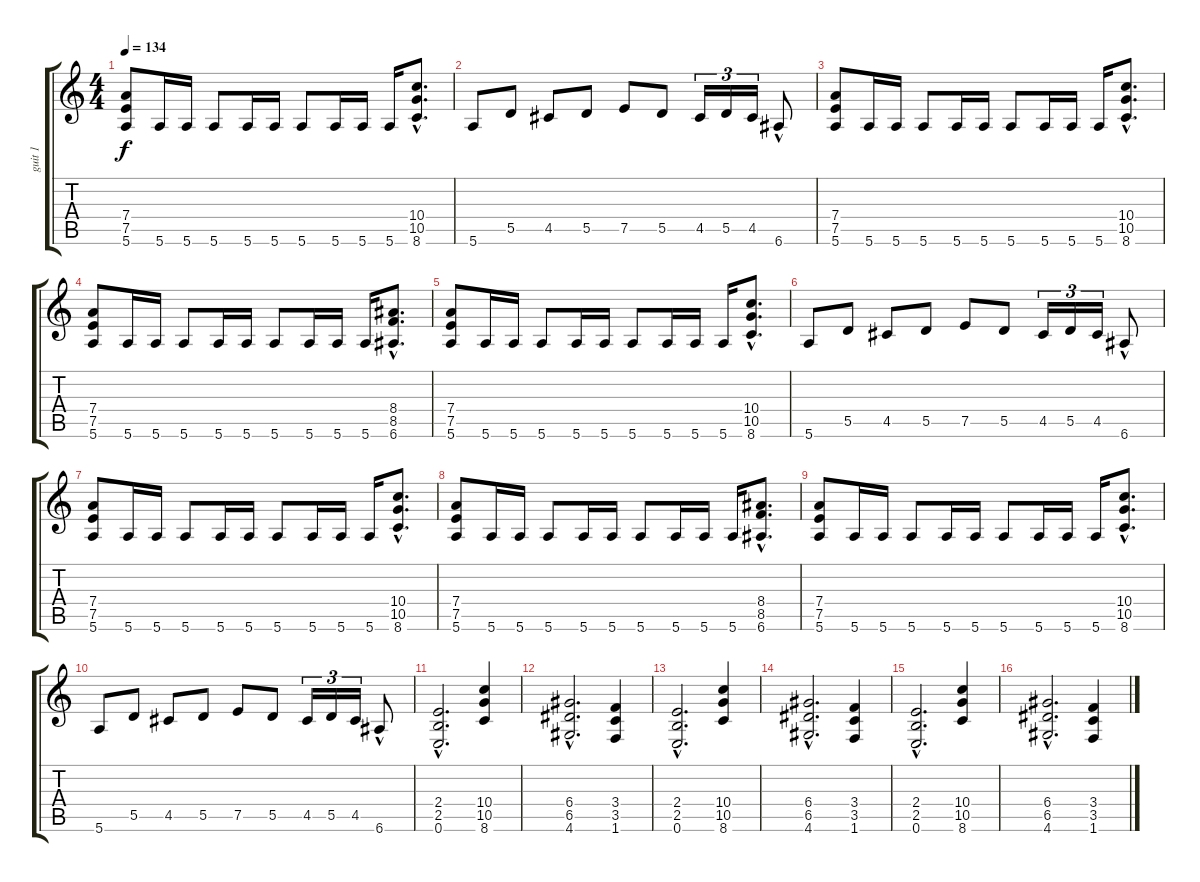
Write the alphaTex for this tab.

\track ("guit 1" "guit 1") {instrument distortionguitar}
\staff {score tabs}
\tuning (E4 B3 G3 D3 A2 E2) {hide}
\ts (4 4)
\tempo 134
\clef g2
\ks c
(7.4 7.5 5.6).8{dy f} 5.6.16 5.6.16 5.6.8 5.6.16 5.6.16 5.6.8 5.6.16 5.6.16 5.6.16 (10.4{hac} 10.5{hac} 8.6{hac}).8{d} |
5.6.8 5.5.8 4.5.8 5.5.8 7.5.8 5.5.8 4.5.16{tu (3 2)} 5.5.16{tu (3 2)} 4.5.16{tu (3 2)} 6.6{hac}.8 |
(7.4 7.5 5.6).8 5.6.16 5.6.16 5.6.8 5.6.16 5.6.16 5.6.8 5.6.16 5.6.16 5.6.16 (10.4{hac} 10.5{hac} 8.6{hac}).8{d} |
(7.4 7.5 5.6).8 5.6.16 5.6.16 5.6.8 5.6.16 5.6.16 5.6.8 5.6.16 5.6.16 5.6.16 (8.4{hac} 8.5{hac} 6.6{hac}).8{d} |
(7.4 7.5 5.6).8 5.6.16 5.6.16 5.6.8 5.6.16 5.6.16 5.6.8 5.6.16 5.6.16 5.6.16 (10.4{hac} 10.5{hac} 8.6{hac}).8{d} |
5.6.8 5.5.8 4.5.8 5.5.8 7.5.8 5.5.8 4.5.16{tu (3 2)} 5.5.16{tu (3 2)} 4.5.16{tu (3 2)} 6.6{hac}.8 |
(7.4 7.5 5.6).8 5.6.16 5.6.16 5.6.8 5.6.16 5.6.16 5.6.8 5.6.16 5.6.16 5.6.16 (10.4{hac} 10.5{hac} 8.6{hac}).8{d} |
(7.4 7.5 5.6).8 5.6.16 5.6.16 5.6.8 5.6.16 5.6.16 5.6.8 5.6.16 5.6.16 5.6.16 (8.4{hac} 8.5{hac} 6.6{hac}).8{d} |
(7.4 7.5 5.6).8 5.6.16 5.6.16 5.6.8 5.6.16 5.6.16 5.6.8 5.6.16 5.6.16 5.6.16 (10.4{hac} 10.5{hac} 8.6{hac}).8{d} |
5.6.8 5.5.8 4.5.8 5.5.8 7.5.8 5.5.8 4.5.16{tu (3 2)} 5.5.16{tu (3 2)} 4.5.16{tu (3 2)} 6.6{hac}.8 |
(2.4{hac} 2.5{hac} 0.6{hac}).2{d} (10.4 10.5 8.6).4 |
(6.4{hac} 6.5{hac} 4.6{hac}).2{d} (3.4 3.5 1.6).4 |
(2.4{hac} 2.5{hac} 0.6{hac}).2{d} (10.4 10.5 8.6).4 |
(6.4{hac} 6.5{hac} 4.6{hac}).2{d} (3.4 3.5 1.6).4 |
(2.4{hac} 2.5{hac} 0.6{hac}).2{d} (10.4 10.5 8.6).4 |
(6.4{hac} 6.5{hac} 4.6{hac}).2{d} (3.4 3.5 1.6).4
